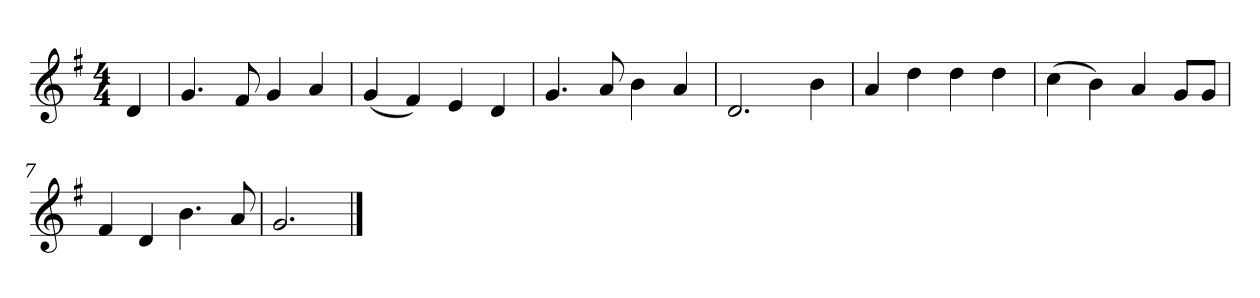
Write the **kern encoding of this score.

**kern
*part1
*staff1
*k[f#]
*M4/4
*MM120
=
4d
=1
4.g
8f#
4g
4a
=2
(4g
4f#)
4e
4d
=3
4.g
8a
4b
4a
=4
2.d
4b
=5
4a
4dd
4dd
4dd
=6
(4cc
4b)
4a
8gL
8gJ
=7
4f#
4d
4.b
8a
=8
2.g
==
*-
